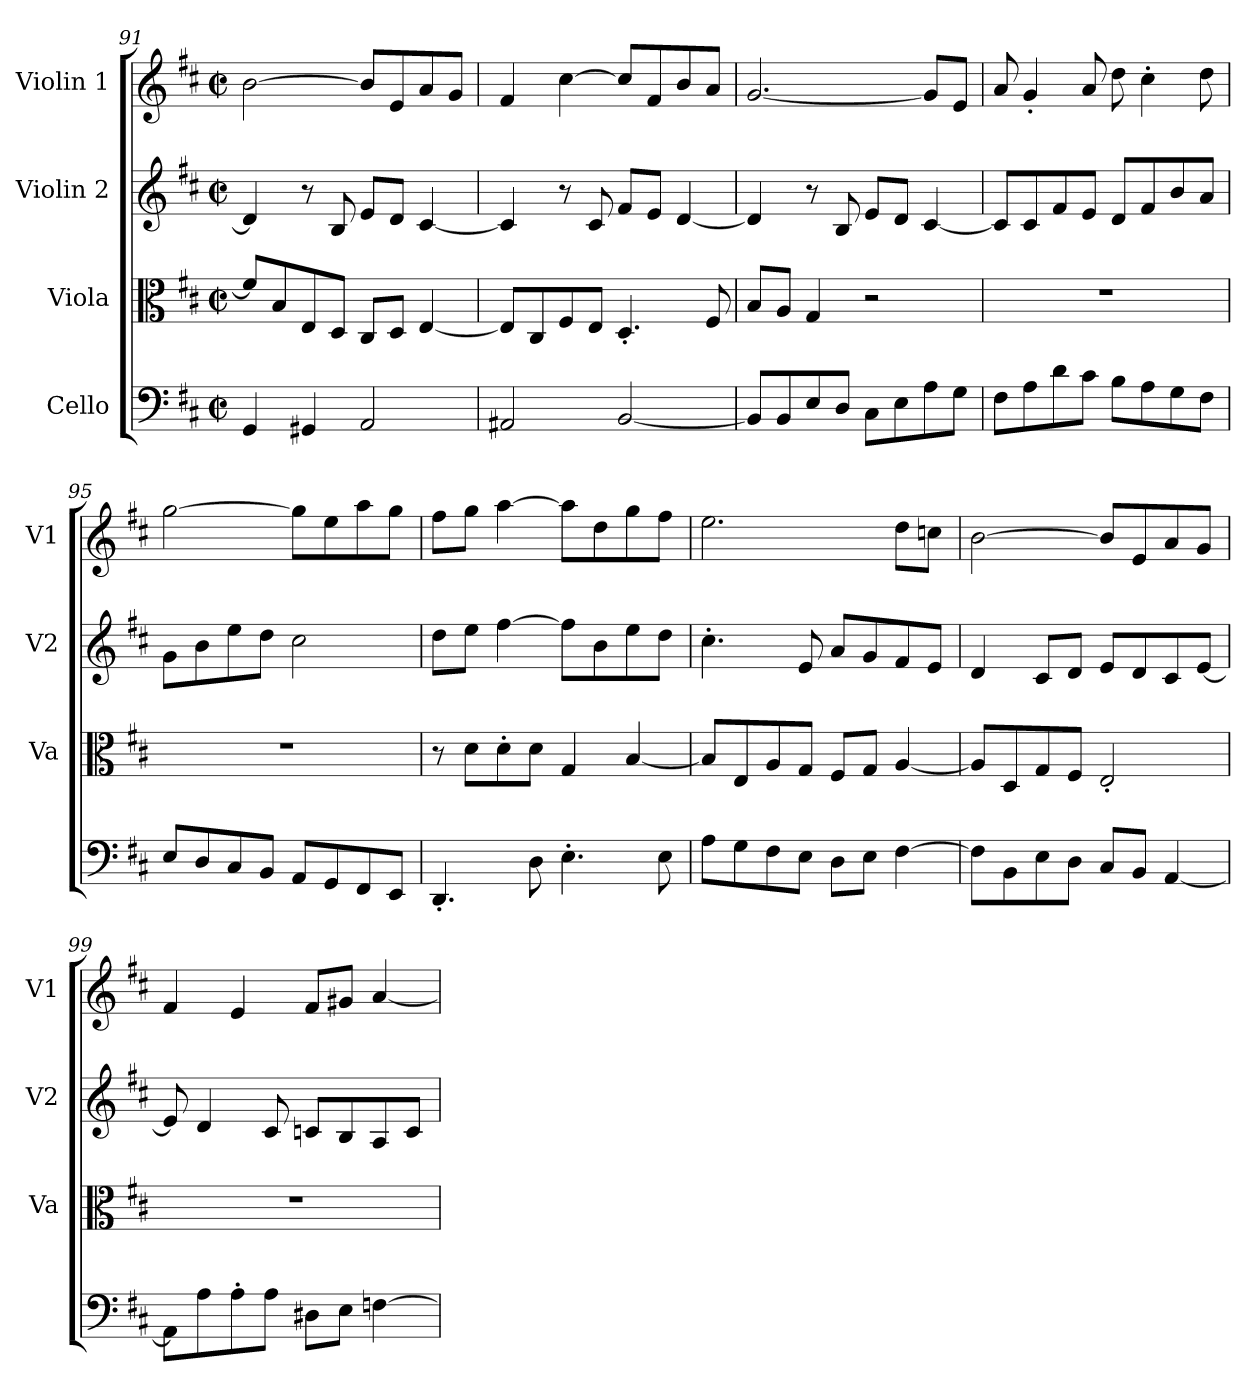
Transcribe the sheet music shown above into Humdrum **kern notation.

**kern	**kern	**kern	**kern
*part4	*part3	*part2	*part1
*staff4	*staff3	*staff2	*staff1
*I"Cello	*I"Viola	*I"Violin 2	*I"Violin 1
*	*I'Va	*I'V2	*I'V1
*clefF4	*clefC3	*clefG2	*clefG2
*k[f#c#]	*k[f#c#]	*k[f#c#]	*k[f#c#]
*M2/2	*M2/2	*M2/2	*M2/2
*met(c|)	*met(c|)	*met(c|)	*met(c|)
=91	=91	=91	=91
4GG/	8f#/L]	4d/]	[2b\
.	8B/	.	.
4GG#X/	8E/	8r	.
.	8D/J	8B/	.
2AA/	8C#/L	8e/L	8b/L]
.	8D/J	8d/J	8e/
.	[4E/	[4c#/	8a/
.	.	.	8g/J
!!LO:PB:g=z
=92	=92	=92	=92
2AA#X/	8E/L]	4c#/]	4f#/
.	8C#/	.	.
.	8F#/	8r	[4cc#\
.	8E/J	8c#/	.
[2BB/	4.D'/	8f#/L	8cc#/L]
.	.	8e/J	8f#/
.	.	[4d/	8b/
.	8F#/	.	8a/J
=93	=93	=93	=93
8BB/L]	8B/L	4d/]	[2.g/
8BB/	8A/J	.	.
8E/	4G/	8r	.
8D/J	.	8B/	.
8C#\L	2r	8e/L	.
8E\	.	8d/J	.
8A\	.	[4c#/	8g/L]
8G\J	.	.	8e/J
=94	=94	=94	=94
8F#\L	1r	8c#/L]	8a/
8A\	.	8c#/	4g'/
8d\	.	8f#/	.
8c#\J	.	8e/J	8a/
8B\L	.	8d/L	8dd\
8A\	.	8f#/	4cc#'\
8G\	.	8b/	.
8F#\J	.	8a/J	8dd\
=95	=95	=95	=95
8E/L	1r	8g\L	[2gg\
8D/	.	8b\	.
8C#/	.	8ee\	.
8BB/J	.	8dd\J	.
8AA/L	.	2cc#\	8gg\L]
8GG/	.	.	8ee\
8FF#/	.	.	8aa\
8EE/J	.	.	8gg\J
=96	=96	=96	=96
4.DD'/	8r	8dd\L	8ff#\L
.	8d\L	8ee\J	8gg\J
.	8d'\	[4ff#\	[4aa\
8D\	8d\J	.	.
4.E'\	4G/	8ff#\L]	8aa\L]
.	.	8b\	8dd\
.	[4B/	8ee\	8gg\
8E\	.	8dd\J	8ff#\J
!!LO:LB:g=z
=97	=97	=97	=97
8A\L	8B/L]	4.cc#'\	2.ee\
8G\	8E/	.	.
8F#\	8A/	.	.
8E\J	8G/J	8e/	.
8D\L	8F#/L	8a/L	.
8E\J	8G/J	8g/	.
[4F#\	[4A/	8f#/	8dd\L
.	.	8e/J	8ccn\J
=98	=98	=98	=98
8F#\L]	8A/L]	4d/	[2b\
8BB\	8D/	.	.
8E\	8G/	8c#/L	.
8D\J	8F#/J	8d/J	.
8C#/L	2E'/	8e/L	8b/L]
8BB/J	.	8d/	8e/
[4AA/	.	8c#/	8a/
.	.	[8e/J	8g/J
=99	=99	=99	=99
8AA\L]	1r	8e/]	4f#/
8A\	.	4d/	.
8A'\	.	.	4e/
8A\J	.	8c#/	.
8D#X\L	.	8cn/L	8f#/L
8E\J	.	8B/	8g#X/J
[4Fn\	.	8A/	[4a/
.	.	8c/J	.
=	=	=	=
*-	*-	*-	*-
